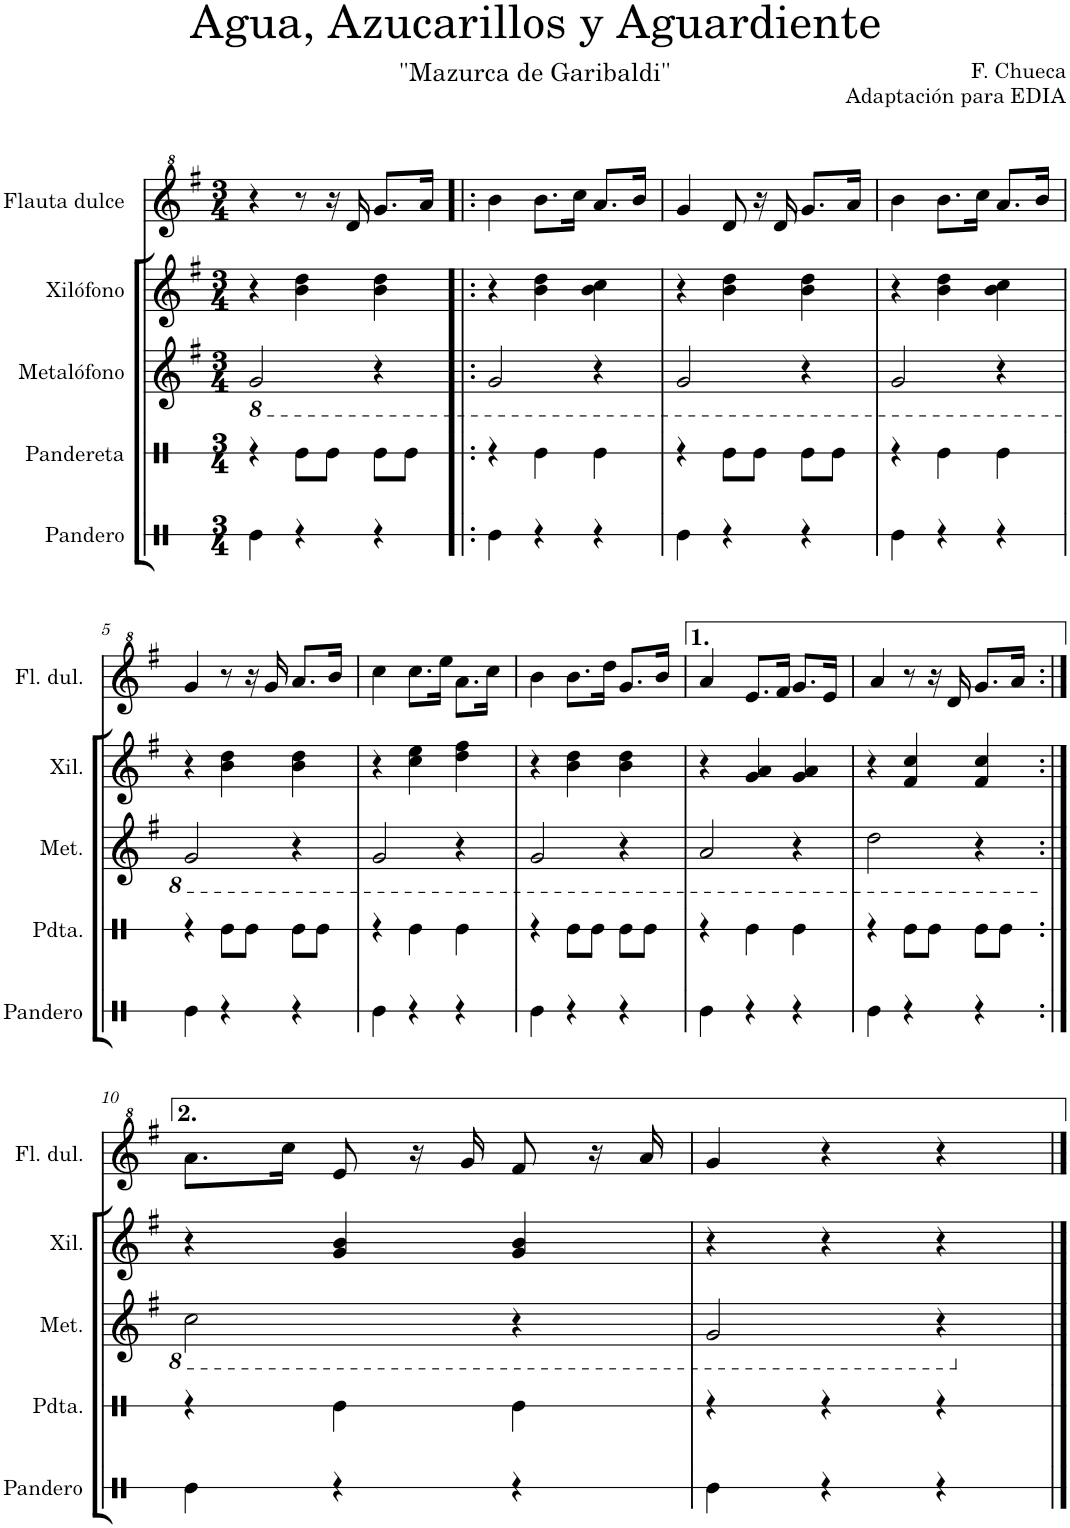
**kern	**kern	**kern	**kern	**kern
*part5	*part4	*part3	*part2	*part1
*staff5	*staff4	*staff3	*staff2	*staff1
*I"Pandero	*I"Pandereta	*I"Metalófono	*I"Xilófono	*I"Flauta dulce
*I'Pandero	*I'Pdta.	*I'Met.	*I'Xil.	*I'Fl. dul.
*stria1	*stria1	*	*	*
*clefX	*clefX	*clefG2	*clefG2	*clefG^2
*	*	*	*Trd-7c-12	*
*k[]	*k[]	*k[f#]	*k[f#]	*k[f#]
*M3/4	*M3/4	*M3/4	*M3/4	*M3/4
*	*	*8ba	*	*
=1	=1	=1	=1	=1
4Re\	4r	2G/	4r	4r
4r	8Re\L	.	4b\ 4dd\	8r
.	8Re\J	.	.	16r
.	.	.	.	16dd/
4r	8Re\L	4r	4b\ 4dd\	8.gg/L
.	8Re\J	.	.	.
.	.	.	.	16aa/Jk
=2!|:	=2!|:	=2!|:	=2!|:	=2!|:
4Re\	4r	2G/	4r	4bb\
4r	4Re\	.	4b\ 4dd\	8.bb\L
.	.	.	.	16ccc\Jk
4r	4Re\	4r	4b\ 4cc\	8.aa/L
.	.	.	.	16bb/Jk
=3	=3	=3	=3	=3
4Re\	4r	2G/	4r	4gg/
4r	8Re\L	.	4b\ 4dd\	8dd/
.	8Re\J	.	.	16r
.	.	.	.	16dd/
4r	8Re\L	4r	4b\ 4dd\	8.gg/L
.	8Re\J	.	.	.
.	.	.	.	16aa/Jk
=4	=4	=4	=4	=4
4Re\	4r	2G/	4r	4bb\
4r	4Re\	.	4b\ 4dd\	8.bb\L
.	.	.	.	16ccc\Jk
4r	4Re\	4r	4b\ 4cc\	8.aa/L
.	.	.	.	16bb/Jk
!!LO:LB:g=z
=5	=5	=5	=5	=5
4Re\	4r	2G/	4r	4gg/
4r	8Re\L	.	4b\ 4dd\	8r
.	8Re\J	.	.	16r
.	.	.	.	16gg/
4r	8Re\L	4r	4b\ 4dd\	8.aa/L
.	8Re\J	.	.	.
.	.	.	.	16bb/Jk
=6	=6	=6	=6	=6
4Re\	4r	2G/	4r	4ccc\
4r	4Re\	.	4cc\ 4ee\	8.ccc\L
.	.	.	.	16eee\Jk
4r	4Re\	4r	4dd\ 4ff#\	8.aa\L
.	.	.	.	16ccc\Jk
=7	=7	=7	=7	=7
4Re\	4r	2G/	4r	4bb\
4r	8Re\L	.	4b\ 4dd\	8.bb\L
.	8Re\J	.	.	.
.	.	.	.	16ddd\Jk
4r	8Re\L	4r	4b\ 4dd\	8.gg/L
.	8Re\J	.	.	.
.	.	.	.	16bb/Jk
=8	=8	=8	=8	=8
4Re\	4r	2A/	4r	4aa/
4r	4Re\	.	4g/ 4a/	8.ee/L
.	.	.	.	16ff#/Jk
4r	4Re\	4r	4g/ 4a/	8.gg/L
.	.	.	.	16ee/Jk
=9	=9	=9	=9	=9
4Re\	4r	2d\	4r	4aa/
4r	8Re\L	.	4f#/ 4cc/	8r
.	8Re\J	.	.	16r
.	.	.	.	16dd/
4r	8Re\L	4r	4f#/ 4cc/	8.gg/L
.	8Re\J	.	.	.
.	.	.	.	16aa/Jk
!!LO:LB:g=z
=10:|!	=10:|!	=10:|!	=10:|!	=10:|!
4Re\	4r	2c\	4r	8.aa\L
.	.	.	.	16ccc\Jk
4r	4Re\	.	4g/ 4b/	8ee/
.	.	.	.	16r
.	.	.	.	16gg/
4r	4Re\	4r	4g/ 4b/	8ff#/
.	.	.	.	16r
.	.	.	.	16aa/
=11	=11	=11	=11	=11
4Re\	4r	2G/	4r	4gg/
4r	4r	.	4r	4r
4r	4r	4r	4r	4r
*	*	*X8ba	*	*
==	==	==	==	==
*-	*-	*-	*-	*-
